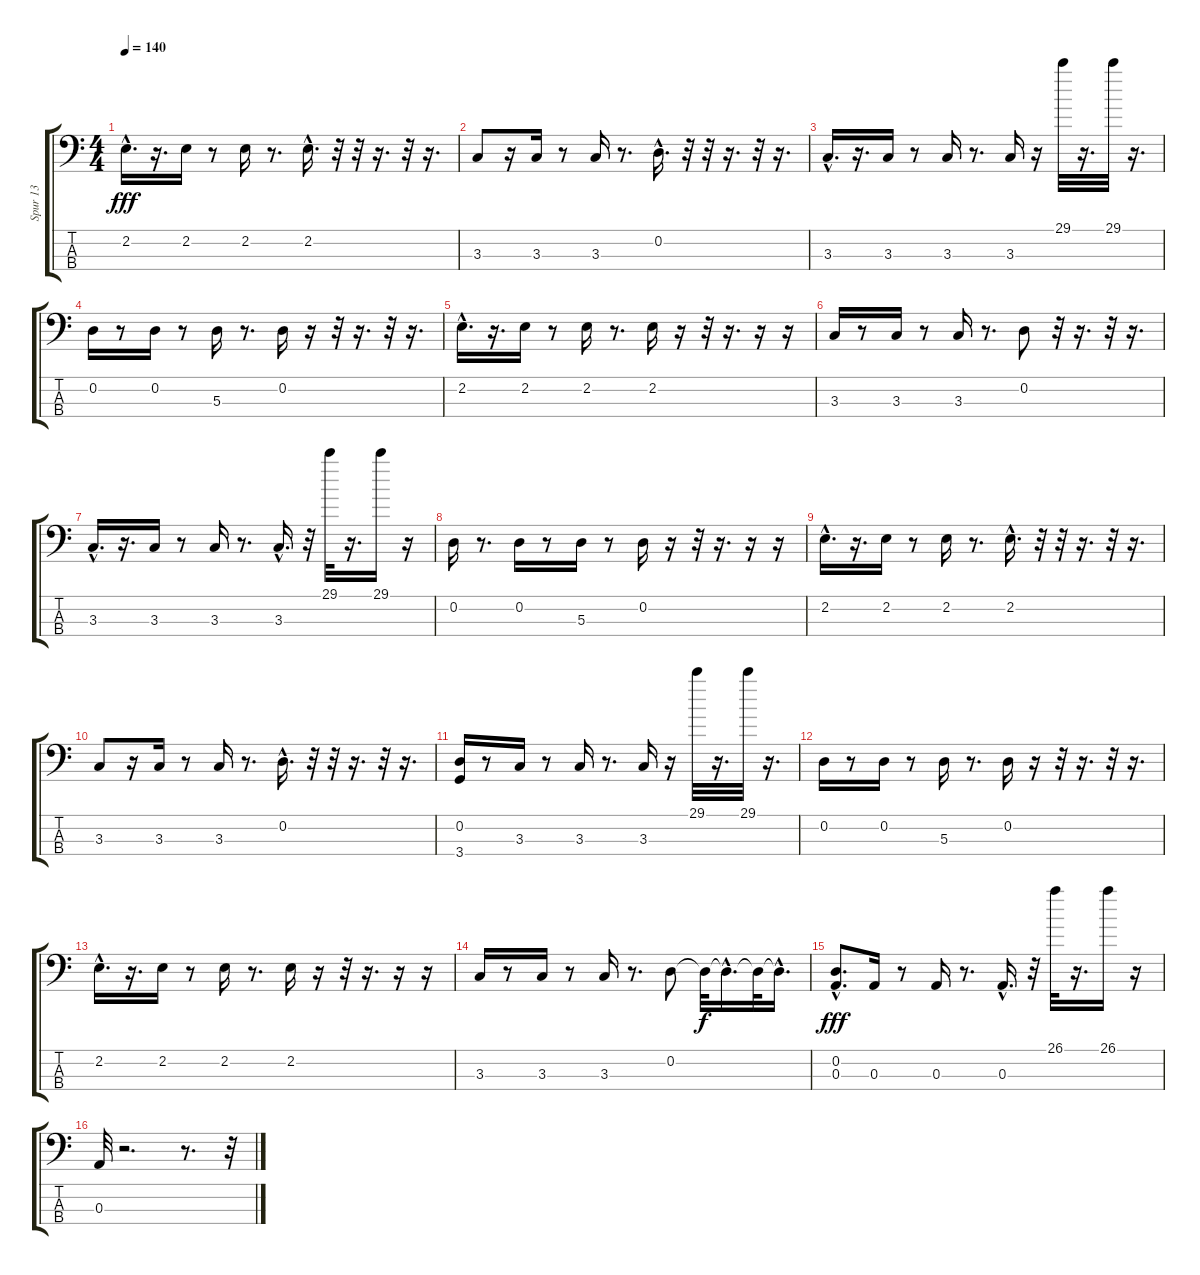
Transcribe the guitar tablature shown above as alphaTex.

\track ("Spur 13" "Spur 13") {instrument synthbass1}
\staff {score tabs}
\tuning (G2 D2 A1 E1) {hide}
\ts (4 4)
\tempo 140
\clef f4
\ks c
2.2{hac}.16{d dy fff} r.16{d} 2.2.16 r.8 2.2.16 r.8{d} 2.2{hac}.16{d} r.32 r.32 r.16{d} r.32 r.16{d} |
3.3.8 r.16 3.3.16 r.8 3.3.16 r.8{d} 0.2{hac}.16{d} r.32 r.32 r.16{d} r.32 r.16{d} |
3.3{hac}.16{d} r.16{d} 3.3.16 r.8 3.3.16 r.8{d} 3.3.16 r.16 29.1.32 r.16{d} 29.1.32 r.16{d} |
0.2.16 r.8 0.2.16 r.8 5.3.16 r.8{d} 0.2.16 r.16 r.32 r.16{d} r.32 r.16{d} |
2.2{hac}.16{d} r.16{d} 2.2.16 r.8 2.2.16 r.8{d} 2.2.16 r.16 r.32 r.16{d} r.16 r.16 |
3.3.16 r.8 3.3.16 r.8 3.3.16 r.8{d} 0.2.8 r.32 r.16{d} r.32 r.16{d} |
3.3{hac}.16{d} r.16{d} 3.3.16 r.8 3.3.16 r.8{d} 3.3{hac}.16{d} r.32 29.1.32 r.16{d} 29.1.16 r.16 |
0.2.16 r.8{d} 0.2.16 r.8 5.3.16 r.8 0.2.16 r.16 r.32 r.16{d} r.16 r.16 |
2.2{hac}.16{d} r.16{d} 2.2.16 r.8 2.2.16 r.8{d} 2.2{hac}.16{d} r.32 r.32 r.16{d} r.32 r.16{d} |
3.3.8 r.16 3.3.16 r.8 3.3.16 r.8{d} 0.2{hac}.16{d} r.32 r.32 r.16{d} r.32 r.16{d} |
(0.2 3.4).16 r.8 3.3.16 r.8 3.3.16 r.8{d} 3.3.16 r.16 29.1.32 r.16{d} 29.1.32 r.16{d} |
0.2.16 r.8 0.2.16 r.8 5.3.16 r.8{d} 0.2.16 r.16 r.32 r.16{d} r.32 r.16{d} |
2.2{hac}.16{d} r.16{d} 2.2.16 r.8 2.2.16 r.8{d} 2.2.16 r.16 r.32 r.16{d} r.16 r.16 |
3.3.16 r.8 3.3.16 r.8 3.3.16 r.8{d} 0.2.8 0.2{t}.32{dy f} 0.2{hac t}.16{d} 0.2{t}.32 0.2{hac t}.16{d} |
(0.2{hac} 0.3{hac}).8{d dy fff} 0.3.16 r.8 0.3.16 r.8{d} 0.3{hac}.16{d} r.32 26.1.32 r.16{d} 26.1.16 r.16 |
0.3.32 r.2{d} r.8{d} r.32
